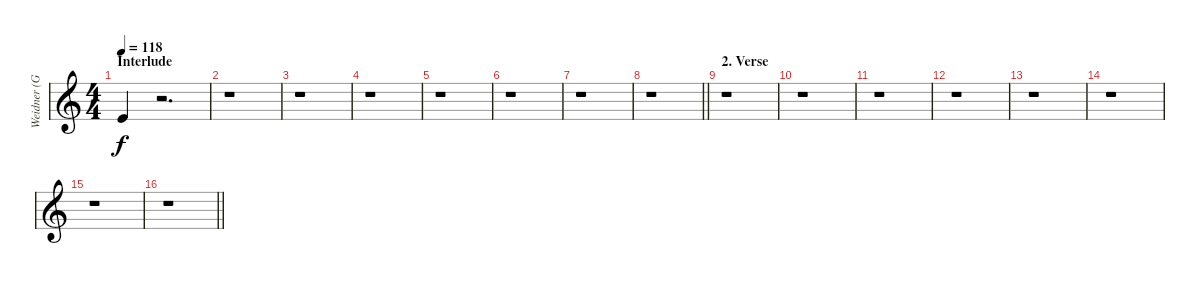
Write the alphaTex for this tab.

\track ("Weidner (Gesang)" "Weidner (G") {instrument lead2sawtooth}
\staff {score}
\tuning (E4 B3 G3 D3 A2 E2) {hide}
\ts (4 4)
\section ("" "Interlude")
\tempo 118
\clef g2
\ks c
0.1{t}.4{dy f} r.2{d} |
r.1 |
r.1 |
r.1 |
r.1 |
r.1 |
r.1 |
\barLineRight lightlight
r.1 |
\section ("" "2. Verse")
r.1 |
r.1 |
r.1 |
r.1 |
r.1 |
r.1 |
r.1 |
\barLineRight lightlight
r.1
